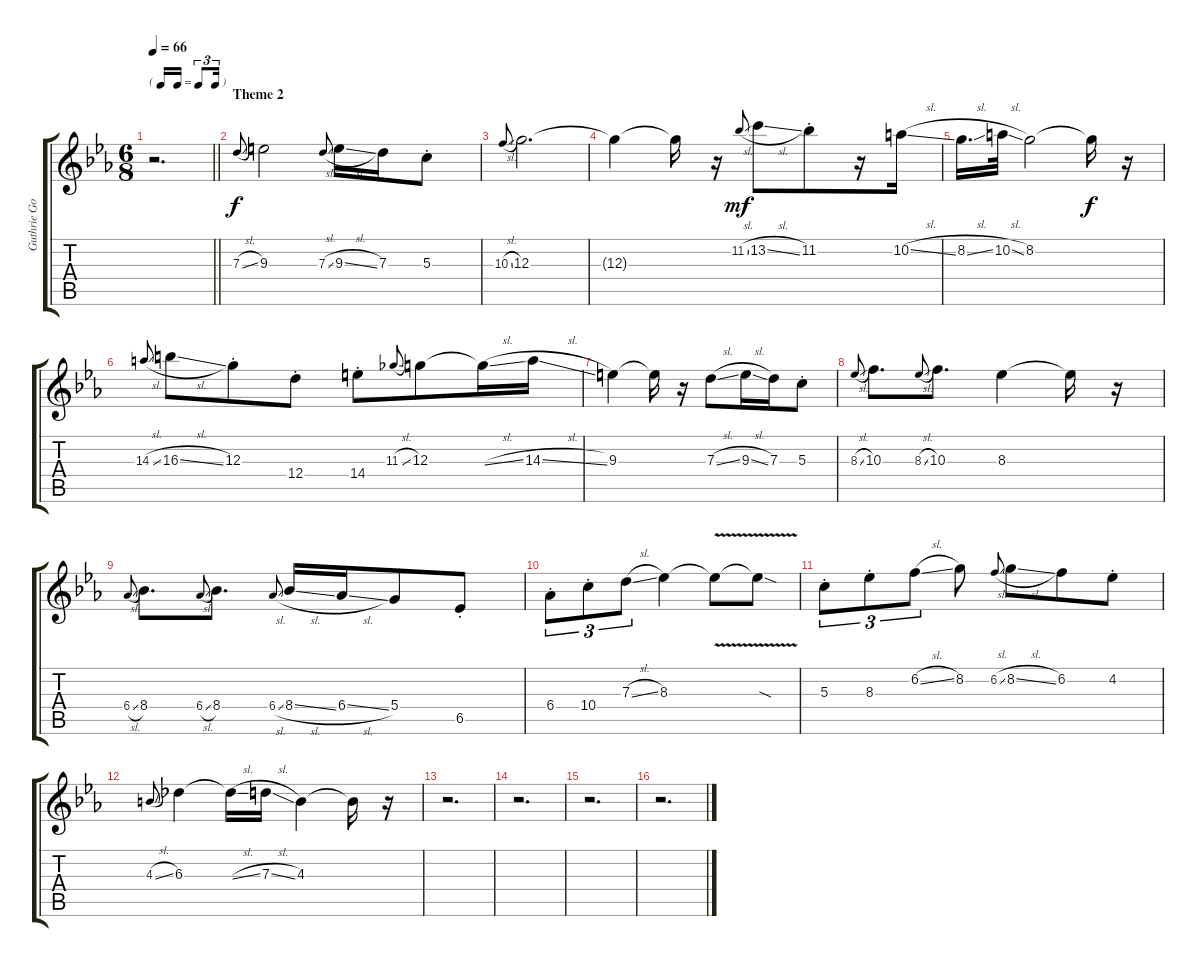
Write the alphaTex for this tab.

\track ("Guthrie Govan, Lead Guitar R" "Guthrie Go") {instrument overdrivenguitar}
\staff {score tabs}
\tuning (E4 B3 G3 D3 A2 E2) {hide}
\ts (6 8)
\tf triplet16th
\tempo 66
\clef g2
\barLineRight lightlight
\ks cminor
r.2{d dy f} |
\section ("" "Theme 2")
7.3{sl}.8{gr onbeat} 9.3.2 7.3{sl}.8{gr onbeat} 9.3{sl}.16 7.3.16 5.3{st}.8 |
10.3{sl}.8{gr onbeat} 12.3.2{d} |
12.3{t}.4 12.3{t}.16 r.16 11.2{sl}.8{gr onbeat dy mf} 13.2{sl}.8 11.2{st}.8 r.16 10.2{sl}.16 |
8.2{sl}.16{d} 10.2{sl}.32 8.2.2 8.2{t}.16{dy f} r.16 |
14.3{sl}.8{gr onbeat} 16.3{sl}.8 12.3{st}.8 12.4{st}.8 14.4{st}.8 11.3{sl}.8{gr onbeat} 12.3.8 12.3{sl t}.16 14.3{sl}.16 |
9.3.4 9.3{t}.16 r.16 7.3{sl}.8 9.3{sl}.16 7.3.16 5.3{st}.8 |
8.3{sl}.8{gr onbeat} 10.3.8{d} 8.3{sl}.8{gr onbeat} 10.3.8{d} 8.3.4 8.3{t}.16 r.16 |
6.4{sl}.8{gr onbeat} 8.4.8{d} 6.4{sl}.8{gr onbeat} 8.4.8{d} 6.4{sl}.8{gr onbeat} 8.4{sl}.16 6.4{sl}.16 5.4.8 6.5{st}.8 |
6.4{st}.8{tu (3 2)} 10.4{st}.8{tu (3 2)} 7.3{sl}.8{tu (3 2)} 8.3.4 8.3{v t}.8 8.3{sod t}.8 |
5.3{st}.8{tu (3 2)} 8.3{st}.8{tu (3 2)} 6.2{sl}.8{tu (3 2)} 8.2.8 6.2{sl}.8{gr onbeat} 8.2{sl}.8 6.2.8 4.2{st}.8 |
4.3{sl}.8{gr onbeat} 6.3.4 6.3{sl t}.16 7.3{sl}.16 4.3.4 4.3{t}.16 r.16 |
r.2{d} |
r.2{d} |
r.2{d} |
r.2{d}
